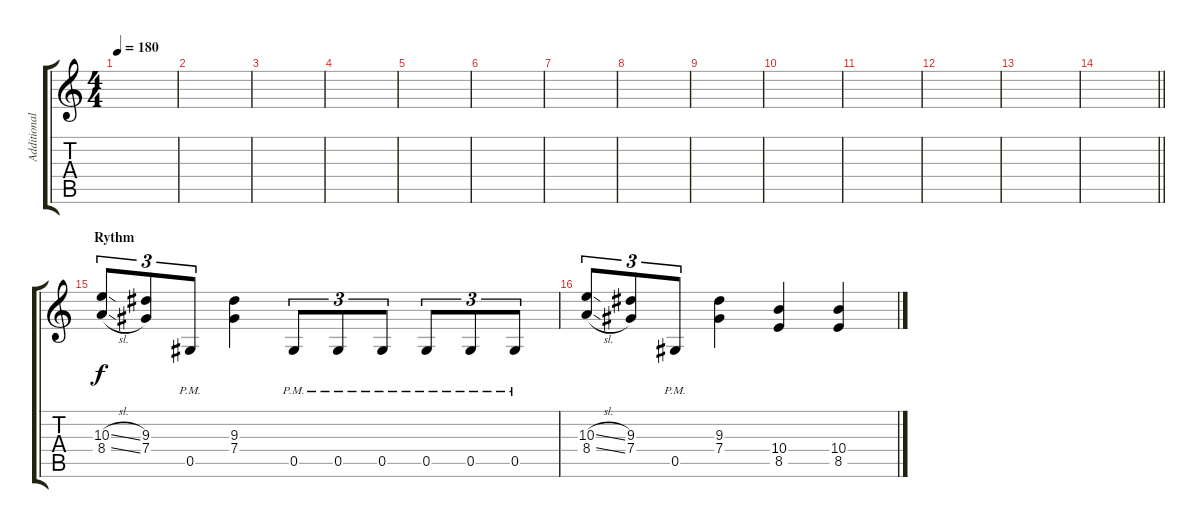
\track ("Additional Guitar" "Additional") {instrument overdrivenguitar}
\staff {score tabs}
\tuning (Eb4 Bb3 Gb3 Db3 Ab2 Eb2) {hide}
\ts (4 4)
\tempo 180
\clef g2
\ks c
|
|
|
|
|
|
|
|
|
|
|
|
|
\barLineRight lightlight
|
\section ("" "Rythm")
(10.3{sl} 8.4{sl}).8{tu (3 2)} (9.3 7.4).8{tu (3 2)} 0.5{pm}.8{tu (3 2)} (9.3 7.4).4 0.5{pm}.8{tu (3 2)} 0.5{pm}.8{tu (3 2)} 0.5{pm}.8{tu (3 2)} 0.5{pm}.8{tu (3 2)} 0.5{pm}.8{tu (3 2)} 0.5{pm}.8{tu (3 2)} |
(10.3{sl} 8.4{sl}).8{tu (3 2)} (9.3 7.4).8{tu (3 2)} 0.5{pm}.8{tu (3 2)} (9.3 7.4).4 (10.4 8.5).4 (10.4 8.5).4
